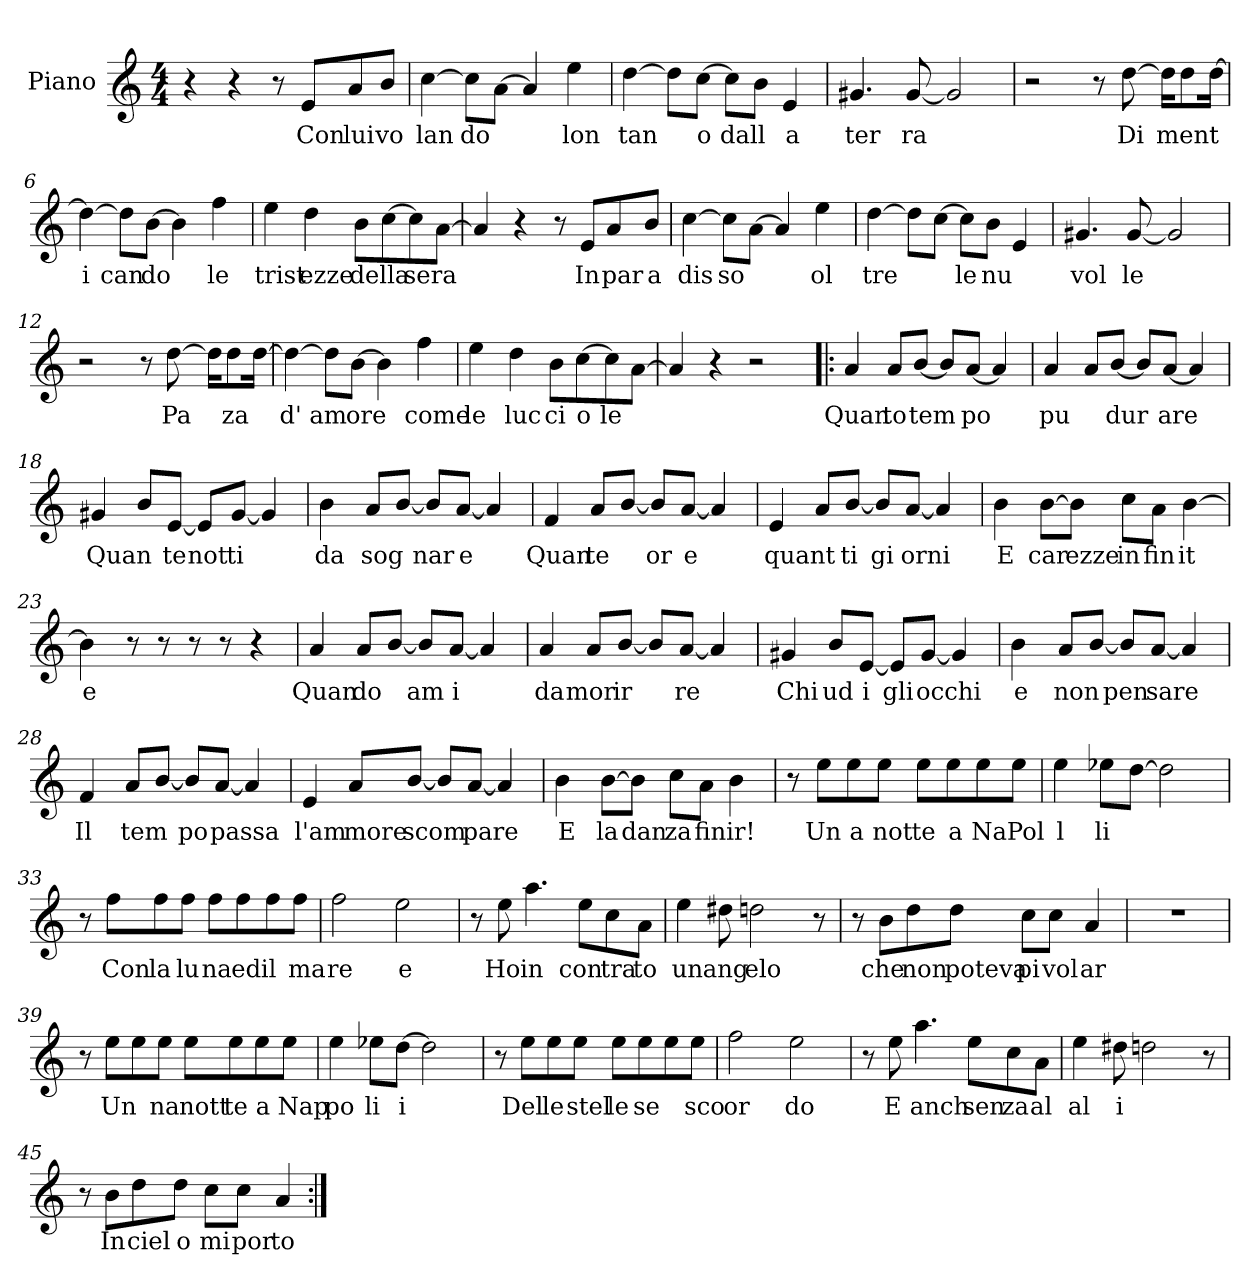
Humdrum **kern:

**kern	**text
*part1	*part1
*staff1	*staff1
*I"Piano	*
*I'Pno.	*
*clefG2	*
*k[]	*
*M4/4	*
=1	=1
4r	.
4r	.
8r	.
!	!LO:LY:b
8e/L	Con
!	!LO:LY:b
8a/	lui
!	!LO:LY:b
8b/J	vo
=2	=2
!	!LO:LY:b
[4cc\	lan
!	!LO:LY:b
8cc\L]	do
[8a\J	.
4a/]	.
!	!LO:LY:b
4ee\	lon
=3	=3
!	!LO:LY:b
[4dd\	tan
8dd\L]	.
!	!LO:LY:b
[8cc\J	o
!	!LO:LY:b
8cc\L]	dall
8b\J	.
!	!LO:LY:b
4e/	a
=4	=4
!	!LO:LY:b
4.g#X/	ter
!	!LO:LY:b
[8g#/	ra
2g#/]	.
=5	=5
2r	.
8r	.
!	!LO:LY:b
[8dd\	Di
!	!LO:LY:b
16dd\KL]	ment
8dd\	.
[16dd\Jk	.
=6	=6
!	!LO:LY:b
4dd\_	i
!	!LO:LY:b
8dd\L]	can
!	!LO:LY:b
[8b\J	do
4b\]	.
!	!LO:LY:b
4ff\	le
!!LO:LB:g=z
=7	=7
!	!LO:LY:b
4ee\	trist
!	!LO:LY:b
4dd\	ezze
!	!LO:LY:b
8b\L	della
[8cc\	.
!	!LO:LY:b
8cc\]	se
!	!LO:LY:b
[8a\J	ra
=8	=8
4a/]	.
4r	.
8r	.
!	!LO:LY:b
8e/L	In
!	!LO:LY:b
8a/	par
!	!LO:LY:b
8b/J	a
=9	=9
!	!LO:LY:b
[4cc\	dis
!	!LO:LY:b
8cc\L]	so
[8a\J	.
4a/]	.
!	!LO:LY:b
4ee\	ol
=10	=10
!	!LO:LY:b
[4dd\	tre
8dd\L]	.
[8cc\J	.
!	!LO:LY:b
8cc\L]	le
!	!LO:LY:b
8b\J	nu
4e/	.
=11	=11
!	!LO:LY:b
4.g#X/	vol
!	!LO:LY:b
[8g#/	le
2g#/]	.
=12	=12
2r	.
8r	.
!	!LO:LY:b
[8dd\	Pa
16dd\KL]	.
!	!LO:LY:b
8dd\	za
[16dd\Jk	.
=13	=13
!	!LO:LY:b
4dd\_	d'
!	!LO:LY:b
8dd\L]	am
!	!LO:LY:b
[8b\J	ore
4b\]	.
!	!LO:LY:b
4ff\	come
!!LO:LB:g=z
=14	=14
!	!LO:LY:b
4ee\	le
!	!LO:LY:b
4dd\	luc
!	!LO:LY:b
8b\L	ci
!	!LO:LY:b
[8cc\	o
!	!LO:LY:b
8cc\]	le
[8a\J	.
=15	=15
4a/]	.
4r	.
2r	.
=16!|:	=16!|:
!	!LO:LY:b
4a/	Quan
!	!LO:LY:b
8a/L	to
!	!LO:LY:b
[8b/J	tem
8b/L]	.
!	!LO:LY:b
[8a/J	po
4a/]	.
=17	=17
!	!LO:LY:b
4a/	pu
8a/L	.
!	!LO:LY:b
[8b/J	dur
8b/L]	.
!	!LO:LY:b
[8a/J	are
4a/]	.
=18	=18
!	!LO:LY:b
4g#X/	Quan
8b/L	.
!	!LO:LY:b
[8e/J	te
!	!LO:LY:b
8e/L]	not
!	!LO:LY:b
[8g#/J	ti
4g#/]	.
=19	=19
!	!LO:LY:b
4b\	da
!	!LO:LY:b
8a/L	sog
[8b/J	.
!	!LO:LY:b
8b/L]	nar
!	!LO:LY:b
[8a/J	e
4a/]	.
=20	=20
!	!LO:LY:b
4f/	Quan
!	!LO:LY:b
8a/L	te
[8b/J	.
!	!LO:LY:b
8b/L]	or
!	!LO:LY:b
[8a/J	e
4a/]	.
!!LO:LB:g=z
=21	=21
!	!LO:LY:b
4e/	quant
8a/L	.
!	!LO:LY:b
[8b/J	ti
!	!LO:LY:b
8b/L]	gi
!	!LO:LY:b
[8a/J	orni
4a/]	.
=22	=22
!	!LO:LY:b
4b\	E
!	!LO:LY:b
[8b\L	car
!	!LO:LY:b
8b\J]	ezze
!	!LO:LY:b
8cc\L	in
!	!LO:LY:b
8a\J	fin
!	!LO:LY:b
[4b\	it
=23	=23
!	!LO:LY:b
4b\]	e
8r	.
8r	.
8r	.
8r	.
4r	.
=24	=24
!	!LO:LY:b
4a/	Quan
!	!LO:LY:b
8a/L	do
[8b/J	.
!	!LO:LY:b
8b/L]	am
!	!LO:LY:b
[8a/J	i
4a/]	.
=25	=25
!	!LO:LY:b
4a/	da
!	!LO:LY:b
8a/L	mor
!	!LO:LY:b
[8b/J	ir
8b/L]	.
!	!LO:LY:b
[8a/J	re
4a/]	.
=26	=26
!	!LO:LY:b
4g#X/	Chi
!	!LO:LY:b
8b/L	ud
!	!LO:LY:b
[8e/J	i
!	!LO:LY:b
8e/L]	gli
!	!LO:LY:b
[8g#/J	occhi
4g#/]	.
!!LO:LB:g=z
=27	=27
!	!LO:LY:b
4b\	e
!	!LO:LY:b
8a/L	non
[8b/J	.
!	!LO:LY:b
8b/L]	pen
!	!LO:LY:b
[8a/J	sare
4a/]	.
=28	=28
!	!LO:LY:b
4f/	Il
!	!LO:LY:b
8a/L	tem
[8b/J	.
!	!LO:LY:b
8b/L]	po
!	!LO:LY:b
[8a/J	passa
4a/]	.
=29	=29
!	!LO:LY:b
4e/	l'am
!	!LO:LY:b
8a/L	more
!	!LO:LY:b
[8b/J	scom
8b/L]	.
!	!LO:LY:b
[8a/J	pare
4a/]	.
=30	=30
!	!LO:LY:b
4b\	E
!	!LO:LY:b
[8b\L	la
!	!LO:LY:b
8b\J]	dan
!	!LO:LY:b
8cc\L	za
!	!LO:LY:b
8a\J	finir!
4b\	.
=31	=31
8r	.
!	!LO:LY:b
8ee\L	Un
!	!LO:LY:b
8ee\	a
!	!LO:LY:b
8ee\J	not
!	!LO:LY:b
8ee\L	te
!	!LO:LY:b
8ee\	a
!	!LO:LY:b
8ee\	Na
!	!LO:LY:b
8ee\J	Pol
!!LO:LB:g=z
=32	=32
!	!LO:LY:b
4ee\	l
!	!LO:LY:b
8ee-X\L	li
[8dd\J	.
2dd\]	.
=33	=33
8r	.
!	!LO:LY:b
8ff\L	Con
!	!LO:LY:b
8ff\	la
!	!LO:LY:b
8ff\J	lu
!	!LO:LY:b
8ff\L	na
!	!LO:LY:b
8ff\	ed
!	!LO:LY:b
8ff\	il
!	!LO:LY:b
8ff\J	ma
=34	=34
!	!LO:LY:b
2ff\	re
!	!LO:LY:b
2ee\	e
=35	=35
8r	.
!	!LO:LY:b
8ee\	Ho
!	!LO:LY:b
4.aa\	in
!	!LO:LY:b
8ee\L	con
!	!LO:LY:b
8cc\	tra
!	!LO:LY:b
8a\J	to
=36	=36
!	!LO:LY:b
4ee\	un
!	!LO:LY:b
8dd#X\	ang
!	!LO:LY:b
2ddn\	elo
8r	.
=37	=37
8r	.
!	!LO:LY:b
8b\L	che
!	!LO:LY:b
8dd\	non
!	!LO:LY:b
8dd\J	poteva
!	!LO:LY:b
8cc\L	pi
!	!LO:LY:b
8cc\J	vol
!	!LO:LY:b
4a/	ar
=38	=38
1r	.
!!LO:LB:g=z
=39	=39
8r	.
!	!LO:LY:b
8ee\L	Un
8ee\	.
!	!LO:LY:b
8ee\J	na
!	!LO:LY:b
8ee\L	nott
!	!LO:LY:b
8ee\	te
!	!LO:LY:b
8ee\	a
!	!LO:LY:b
8ee\J	Nap
=40	=40
!	!LO:LY:b
4ee\	po
!	!LO:LY:b
8ee-X\L	li
!	!LO:LY:b
[8dd\J	i
2dd\]	.
=41	=41
8r	.
!	!LO:LY:b
8ee\L	Del
!	!LO:LY:b
8ee\	le
!	!LO:LY:b
8ee\J	stel
!	!LO:LY:b
8ee\L	le
!	!LO:LY:b
8ee\	se
8ee\	.
!	!LO:LY:b
8ee\J	sco
=42	=42
!	!LO:LY:b
2ff\	or
!	!LO:LY:b
2ee\	do
=43	=43
8r	.
!	!LO:LY:b
8ee\	E
!	!LO:LY:b
4.aa\	anch
!	!LO:LY:b
8ee\L	sen
!	!LO:LY:b
8cc\	za
!	!LO:LY:b
8a\J	al
=44	=44
!	!LO:LY:b
4ee\	al
!	!LO:LY:b
8dd#X\	i
2ddn\	.
8r	.
!!LO:LB:g=z
=45	=45
8r	.
!	!LO:LY:b
8b\L	In
!	!LO:LY:b
8dd\	ciel
!	!LO:LY:b
8dd\J	o
!	!LO:LY:b
8cc\L	mi
!	!LO:LY:b
8cc\J	por
!	!LO:LY:b
4a/	to
=:|!	=:|!
*-	*-
